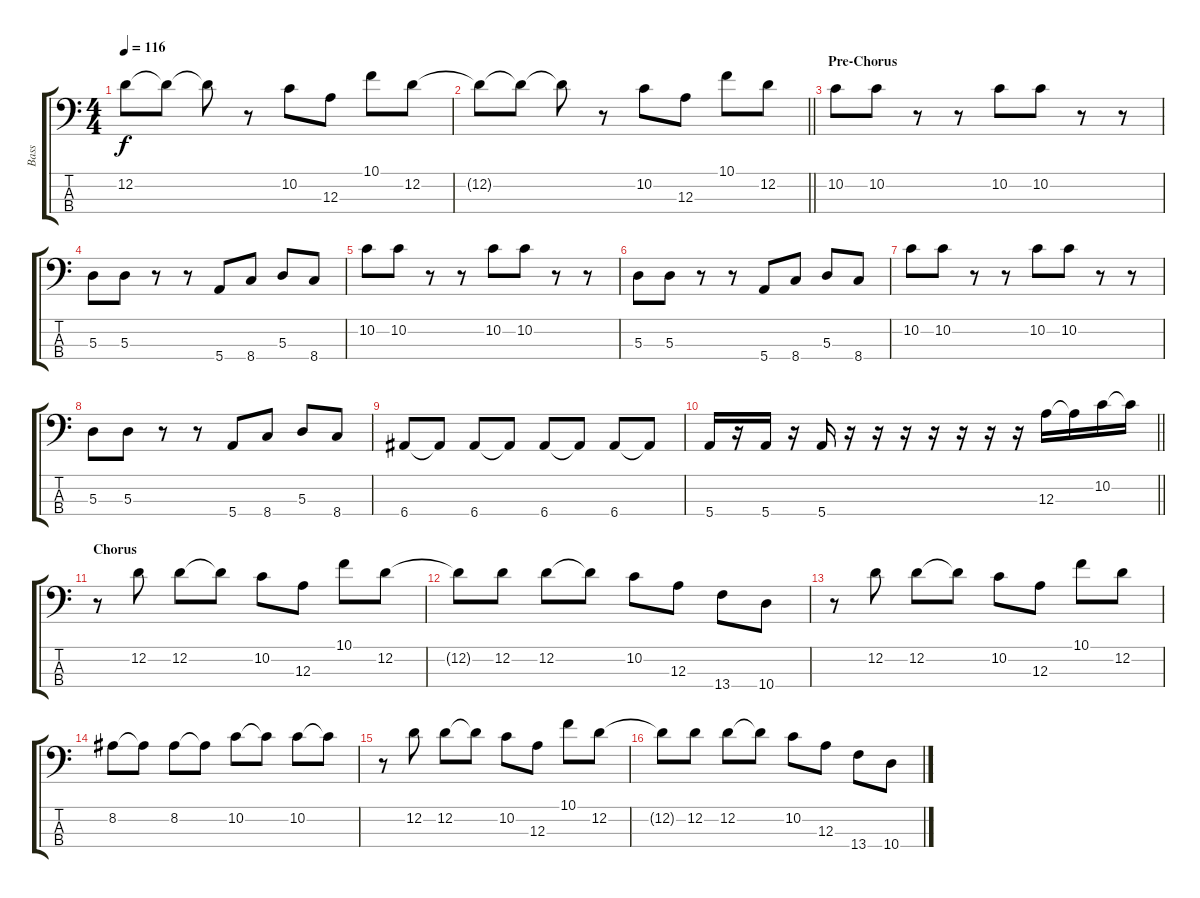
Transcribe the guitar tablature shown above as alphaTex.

\track ("Bass" "Bass") {instrument electricbassfinger}
\staff {score tabs}
\tuning (G2 D2 A1 E1) {hide}
\ts (4 4)
\tempo 116
\clef f4
\ks c
12.2{t}.8{dy f} 12.2{t}.8 12.2{t}.8 r.8 10.2.8 12.3.8 10.1.8 12.2.8 |
\barLineRight lightlight
12.2{t}.8 12.2{t}.8 12.2{t}.8 r.8 10.2.8 12.3.8 10.1.8 12.2.8 |
\section ("" "Pre-Chorus")
10.2.8 10.2.8 r.8 r.8 10.2.8 10.2.8 r.8 r.8 |
5.3.8 5.3.8 r.8 r.8 5.4.8 8.4.8 5.3.8 8.4.8 |
10.2.8 10.2.8 r.8 r.8 10.2.8 10.2.8 r.8 r.8 |
5.3.8 5.3.8 r.8 r.8 5.4.8 8.4.8 5.3.8 8.4.8 |
10.2.8 10.2.8 r.8 r.8 10.2.8 10.2.8 r.8 r.8 |
5.3.8 5.3.8 r.8 r.8 5.4.8 8.4.8 5.3.8 8.4.8 |
6.4.8 6.4{t}.8 6.4.8 6.4{t}.8 6.4.8 6.4{t}.8 6.4.8 6.4{t}.8 |
\barLineRight lightlight
5.4.16 r.16 5.4.16 r.16 5.4.16 r.16 r.16 r.16 r.16 r.16 r.16 r.16 12.3.16 12.3{t}.16 10.2.16 10.2{t}.16 |
\section ("" "Chorus")
r.8 12.2.8 12.2.8 12.2{t}.8 10.2.8 12.3.8 10.1.8 12.2.8 |
12.2{t}.8 12.2.8 12.2.8 12.2{t}.8 10.2.8 12.3.8 13.4.8 10.4.8 |
r.8 12.2.8 12.2.8 12.2{t}.8 10.2.8 12.3.8 10.1.8 12.2.8 |
8.2.8 8.2{t}.8 8.2.8 8.2{t}.8 10.2.8 10.2{t}.8 10.2.8 10.2{t}.8 |
r.8 12.2.8 12.2.8 12.2{t}.8 10.2.8 12.3.8 10.1.8 12.2.8 |
12.2{t}.8 12.2.8 12.2.8 12.2{t}.8 10.2.8 12.3.8 13.4.8 10.4.8
